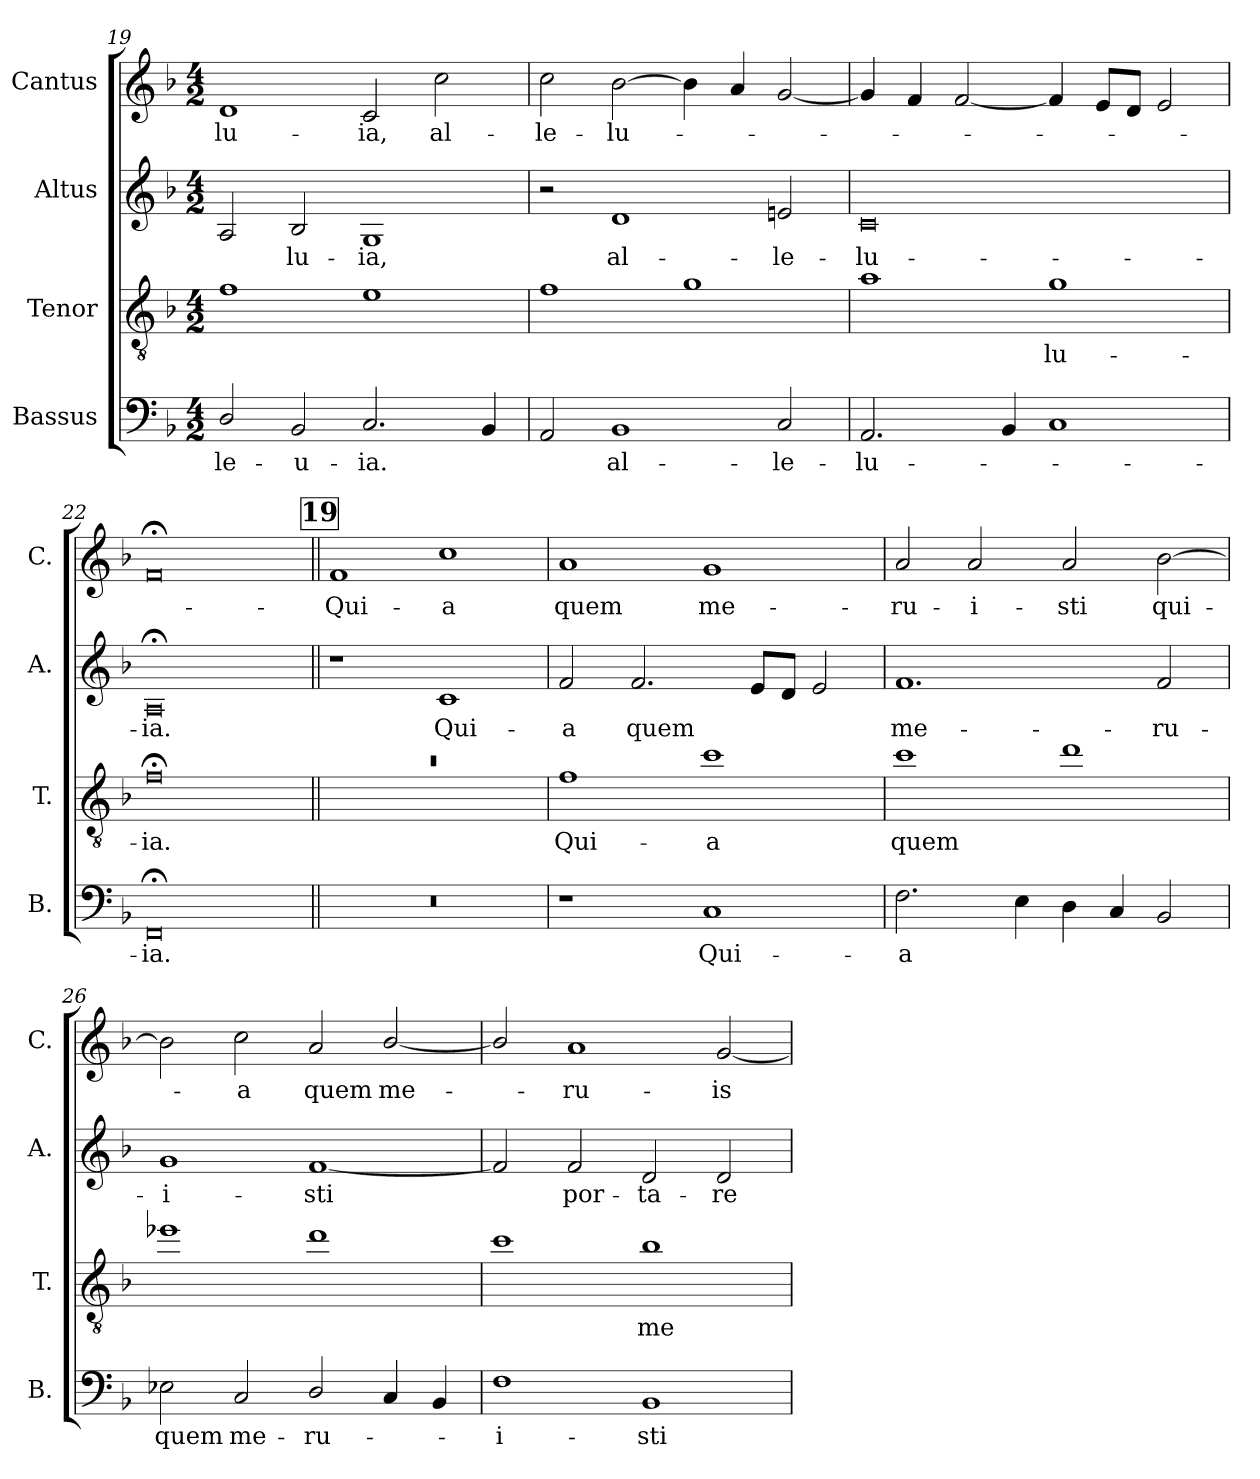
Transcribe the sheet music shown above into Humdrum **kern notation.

**kern	**text	**kern	**text	**kern	**text	**kern	**text
*part4	*part4	*part3	*part3	*part2	*part2	*part1	*part1
*staff4	*staff4	*staff3	*staff3	*staff2	*staff2	*staff1	*staff1
*I"Bassus	*	*I"Tenor	*	*I"Altus	*	*I"Cantus	*
*I'B.	*	*I'T.	*	*I'A.	*	*I'C.	*
*clefF4	*	*clefGv2	*	*clefG2	*	*clefG2	*
*	*	*ITrd7c12	*	*	*	*	*
*k[b-]	*	*k[b-]	*	*k[b-]	*	*k[b-]	*
*F:	*	*F:	*	*F:	*	*F:	*
*M4/2	*	*M4/2	*	*M4/2	*	*M4/2	*
=19	=19	=19	=19	=19	=19	=19	=19
!	!LO:LY:b	!	!	!	!	!	!
!	!	!	!	!	!	!	!LO:LY:b
2D/	-le-	1F	.	2A/	.	1d	-lu-
!	!LO:LY:b	!	!	!	!	!	!
!	!	!	!	!	!LO:LY:b	!	!
2BB-/	-u-	.	.	2B-/	-lu-	.	.
!	!LO:LY:b	!	!	!	!	!	!
!	!	!	!	!	!LO:LY:b	!	!
!	!	!	!	!	!	!	!LO:LY:b
2.C/	-ia.	1E	.	1G	-ia,	2c/	-ia,
!	!	!	!	!	!	!	!LO:LY:b
.	.	.	.	.	.	2cc\	al-
4BB-/	.	.	.	.	.	.	.
=20	=20	=20	=20	=20	=20	=20	=20
!	!	!	!	!	!	!	!LO:LY:b
2AA/	.	1F	.	2r	.	2cc\	-le-
!	!LO:LY:b	!	!	!	!	!	!
!	!	!	!	!	!LO:LY:b	!	!
!	!	!	!	!	!	!	!LO:LY:b
1BB-	al-	.	.	1d	al-	[>2b-\	-lu-
.	.	1G	.	.	.	4b-\]	.
.	.	.	.	.	.	4a/	.
!	!LO:LY:b	!	!	!	!	!	!
!	!	!	!	!	!LO:LY:b	!	!
2C/	-le-	.	.	2en/	-le-	[<2g/	.
!!LO:LB:g=z
=21	=21	=21	=21	=21	=21	=21	=21
!	!LO:LY:b	!	!	!	!	!	!
!	!	!	!	!	!LO:LY:b	!	!
2.AA/	-lu-	1A	.	0c	-lu-	4g/]	.
.	.	.	.	.	.	4f/	.
.	.	.	.	.	.	[<2f/	.
4BB-/	.	.	.	.	.	.	.
!	!	!	!LO:LY:b	!	!	!	!
1C	.	1G	-lu-	.	.	4f/]	.
.	.	.	.	.	.	8e/L	.
.	.	.	.	.	.	8d/J	.
.	.	.	.	.	.	2e/	.
=22	=22	=22	=22	=22	=22	=22	=22
!	!LO:LY:b	!	!	!	!	!	!
!	!	!	!LO:LY:b	!	!	!	!
!	!	!	!	!	!LO:LY:b	!	!
0FF;<	-ia.	0F;<	-ia.	0A;<	-ia.	0f;<	.
!!LO:REH:place=s1:a:t=19
=23||	=23||	=23||	=23||	=23||	=23||	=23||	=23||
!	!	!	!	!	!	!	!LO:LY:b
0rF	.	0rdd	.	1rdd	.	1f	Qui-
!	!	!	!	!	!LO:LY:b	!	!
!	!	!	!	!	!	!	!LO:LY:b
.	.	.	.	1c	Qui-	1cc	-a
=24	=24	=24	=24	=24	=24	=24	=24
!	!	!	!LO:LY:b	!	!	!	!
!	!	!	!	!	!LO:LY:b	!	!
!	!	!	!	!	!	!	!LO:LY:b
1rF	.	1F	Qui-	2f/	-a	1a	quem
!	!	!	!	!	!LO:LY:b	!	!
.	.	.	.	2.f/	quem	.	.
!	!LO:LY:b	!	!	!	!	!	!
!	!	!	!LO:LY:b	!	!	!	!
!	!	!	!	!	!	!	!LO:LY:b
1C	Qui-	1c	-a	.	.	1g	me-
.	.	.	.	8e/L	.	.	.
.	.	.	.	8d/J	.	.	.
.	.	.	.	2e/	.	.	.
=25	=25	=25	=25	=25	=25	=25	=25
!	!LO:LY:b	!	!	!	!	!	!
!	!	!	!LO:LY:b	!	!	!	!
!	!	!	!	!	!LO:LY:b	!	!
!	!	!	!	!	!	!	!LO:LY:b
2.F\	-a	1c	quem	1.f	me-	2a/	-ru-
!	!	!	!	!	!	!	!LO:LY:b
.	.	.	.	.	.	2a/	-i-
4E\	.	.	.	.	.	.	.
!	!	!	!	!	!	!	!LO:LY:b
4D\	.	1d	.	.	.	2a/	-sti
4C/	.	.	.	.	.	.	.
!	!	!	!	!	!LO:LY:b	!	!
!	!	!	!	!	!	!	!LO:LY:b
2BB-/	.	.	.	2f/	-ru-	[>2b-\	qui-
!!LO:PB:g=z
=26	=26	=26	=26	=26	=26	=26	=26
!	!LO:LY:b	!	!	!	!	!	!
!	!	!	!	!	!LO:LY:b	!	!
2E->\	quem	1e-X	.	1g	-i-	2b-\]	.
!	!LO:LY:b	!	!	!	!	!	!
!	!	!	!	!	!	!	!LO:LY:b
2C/	me-	.	.	.	.	2cc\	-a
!	!LO:LY:b	!	!	!	!	!	!
!	!	!	!	!	!LO:LY:b	!	!
!	!	!	!	!	!	!	!LO:LY:b
2D/	-ru-	1d	.	[<1f	-sti	2a/	quem
!	!	!	!	!	!	!	!LO:LY:b
4C/	.	.	.	.	.	[<2b-/	me-
4BB-/	.	.	.	.	.	.	.
=27	=27	=27	=27	=27	=27	=27	=27
!	!LO:LY:b	!	!	!	!	!	!
1F	-i-	1c	.	2f/]	.	2b-/]	.
!	!	!	!	!	!LO:LY:b	!	!
!	!	!	!	!	!	!	!LO:LY:b
.	.	.	.	2f/	por-	1a	-ru-
!	!LO:LY:b	!	!	!	!	!	!
!	!	!	!LO:LY:b	!	!	!	!
!	!	!	!	!	!LO:LY:b	!	!
1BB-	-sti	1B-	me-	2d/	-ta-	.	.
!	!	!	!	!	!LO:LY:b	!	!
!	!	!	!	!	!	!	!LO:LY:b
.	.	.	.	2d/	-re	[<2g/	-is-
=	=	=	=	=	=	=	=
*-	*-	*-	*-	*-	*-	*-	*-
